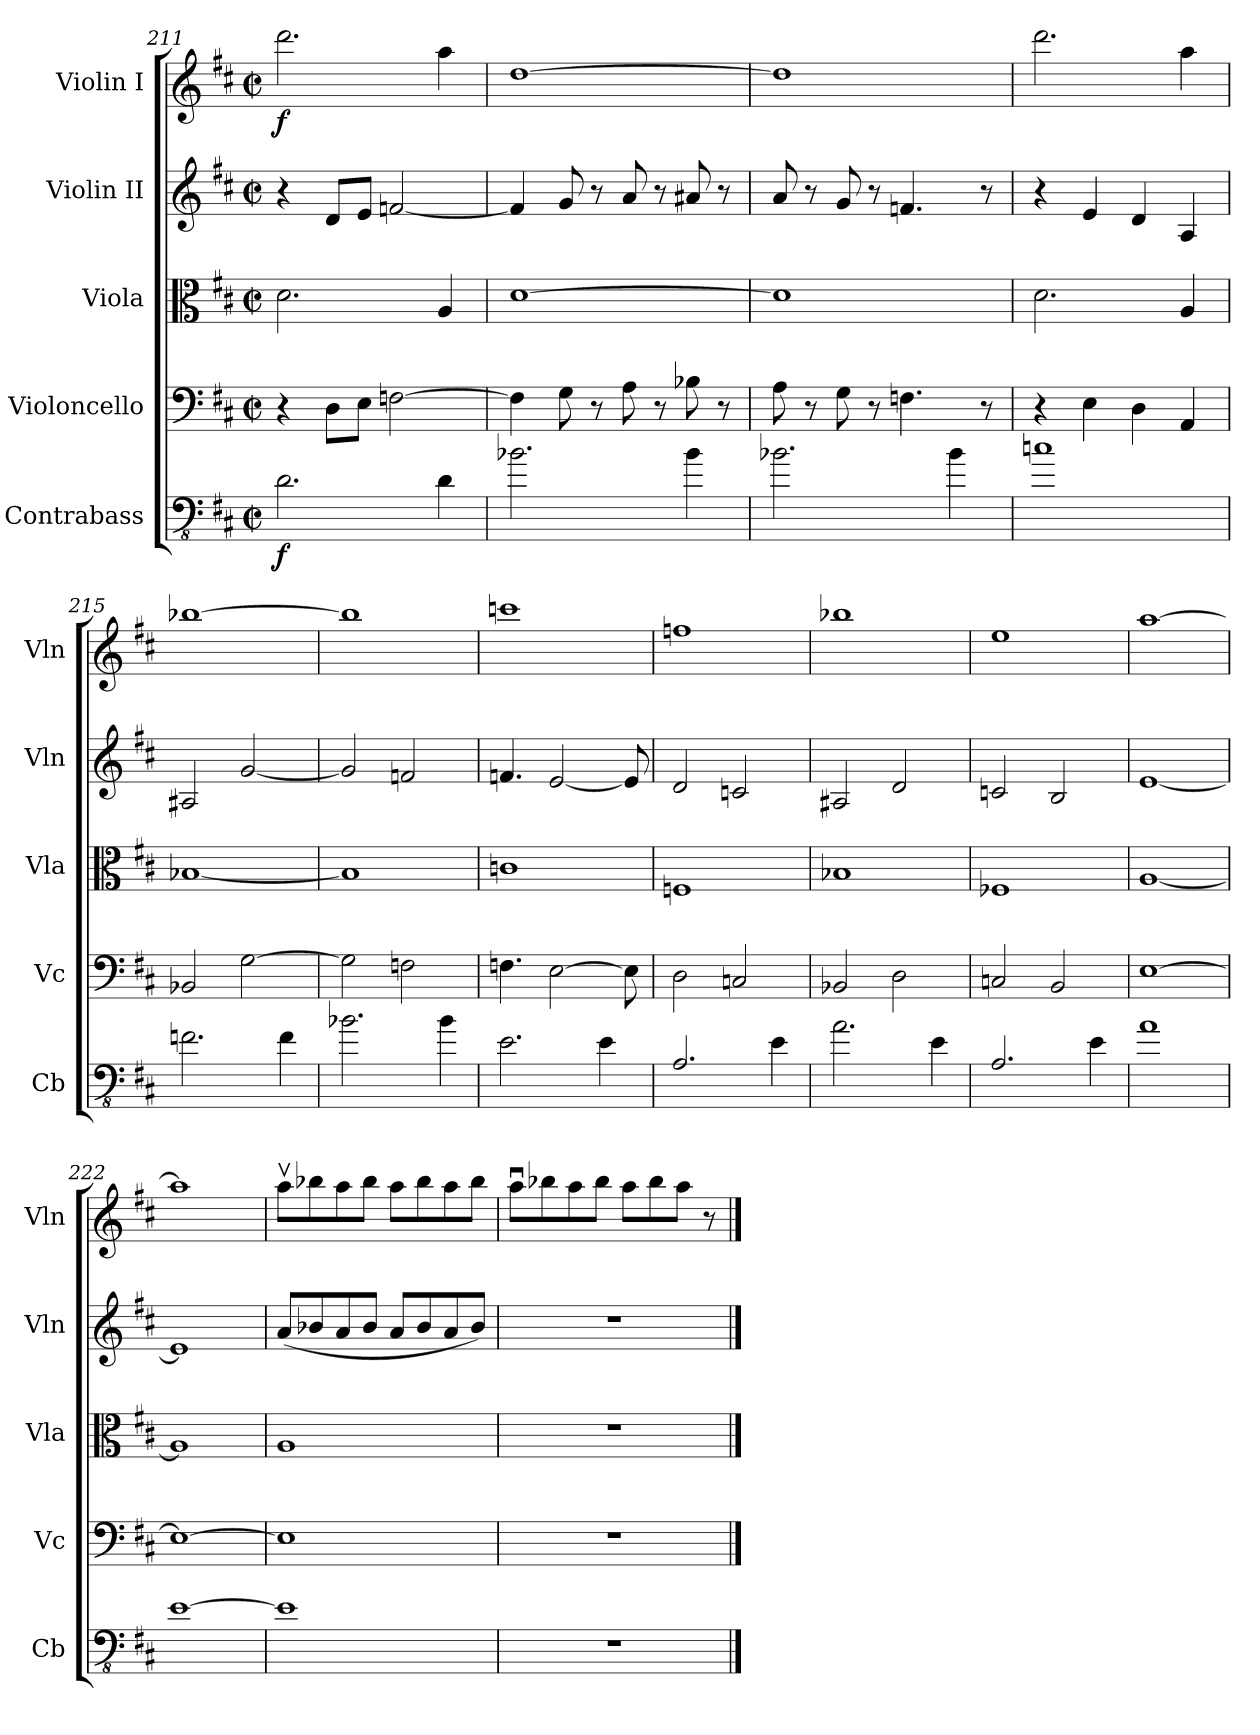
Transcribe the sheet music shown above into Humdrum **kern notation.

**kern	**dynam	**kern	**kern	**kern	**kern	**dynam
*part5	*part5	*part4	*part3	*part2	*part1	*part1
*staff5	*staff5	*staff4	*staff3	*staff2	*staff1	*staff1
*I"Contrabass	*	*I"Violoncello	*I"Viola	*I"Violin II	*I"Violin I	*
*I'Cb	*	*I'Vc	*I'Vla	*I'Vln	*I'Vln	*
*clefFv4	*	*clefF4	*clefC3	*clefG2	*clefG2	*
*ITrd7c12	*	*	*	*	*	*
*k[f#c#]	*	*k[f#c#]	*k[f#c#]	*k[f#c#]	*k[f#c#]	*
*M2/2	*	*M2/2	*M2/2	*M2/2	*M2/2	*
*met(c|)	*	*met(c|)	*met(c|)	*met(c|)	*met(c|)	*
=211	=211	=211	=211	=211	=211	=211
!	!LO:DY:b	!	!	!	!	!LO:DY:b
2.DD\	f	4r	2.d\	4r	2.ddd\	f
.	.	8D\L	.	8d/L	.	.
.	.	8E\J	.	8e/J	.	.
.	.	[2Fn\	.	[2fn/	.	.
4DD\	.	.	4A/	.	4aa\	.
=212	=212	=212	=212	=212	=212	=212
2.BB-X\	.	4F\]	[1d	4f/]	[1dd	.
.	.	8G\	.	8g/	.	.
.	.	8r	.	8r	.	.
.	.	8A\	.	8a/	.	.
.	.	8r	.	8r	.	.
4BB-\	.	8B-X\	.	8a#X/	.	.
.	.	8r	.	8r	.	.
!!LO:LB:g=z
=213	=213	=213	=213	=213	=213	=213
2.BB-X\	.	8A\	1d]	8a/	1dd]	.
.	.	8r	.	8r	.	.
.	.	8G\	.	8g/	.	.
.	.	8r	.	8r	.	.
.	.	4.Fn\	.	4.fn/	.	.
4BB-\	.	.	.	.	.	.
.	.	8r	.	8r	.	.
=214	=214	=214	=214	=214	=214	=214
1Cn	.	4r	2.d\	4r	2.ddd\	.
.	.	4E\	.	4e/	.	.
.	.	4D\	.	4d/	.	.
.	.	4AA/	4A/	4A/	4aa\	.
=215	=215	=215	=215	=215	=215	=215
2.FFn\	.	2BB-X/	[1B-X	2A#X/	[1bb-X	.
.	.	[2G\	.	[2g/	.	.
4FF\	.	.	.	.	.	.
=216	=216	=216	=216	=216	=216	=216
2.BB-X\	.	2G\]	1B-]	2g/]	1bb-]	.
.	.	2Fn\	.	2fn/	.	.
4BB-\	.	.	.	.	.	.
=217	=217	=217	=217	=217	=217	=217
2.EE\	.	4.Fn\	1cn	4.fn/	1cccn	.
.	.	[2E\	.	[2e/	.	.
4EE\	.	.	.	.	.	.
.	.	8E\]	.	8e/]	.	.
=218	=218	=218	=218	=218	=218	=218
2.AAA/	.	2D\	1Fn	2d/	1ffn	.
.	.	2Cn/	.	2cn/	.	.
4EE\	.	.	.	.	.	.
=219	=219	=219	=219	=219	=219	=219
2.AA\	.	2BB-X/	1B-X	2A#X/	1bb-X	.
.	.	2D\	.	2d/	.	.
4EE\	.	.	.	.	.	.
=220	=220	=220	=220	=220	=220	=220
2.AAA/	.	2Cn/	1F-X	2cn/	1ee	.
.	.	2BB/	.	2B/	.	.
4EE\	.	.	.	.	.	.
=221	=221	=221	=221	=221	=221	=221
1AA	.	[1E	[1A	[1e	[1aa	.
=222	=222	=222	=222	=222	=222	=222
[1EE	.	1E_	1A]	1e]	1aa]	.
!!LO:PB:g=z
=223	=223	=223	=223	=223	=223	=223
1EE]	.	1E]	1A	(8a/L	8aav\L	.
.	.	.	.	8b-X/	8bb-X\	.
.	.	.	.	8a/	8aa\	.
.	.	.	.	8b-/J	8bb-\J	.
.	.	.	.	8a/L	8aa\L	.
.	.	.	.	8b-/	8bb-\	.
.	.	.	.	8a/	8aa\	.
.	.	.	.	8b-/J)	8bb-\J	.
=224	=224	=224	=224	=224	=224	=224
1r	.	1r	1r	1r	8aau\L	.
.	.	.	.	.	8bb-X\	.
.	.	.	.	.	8aa\	.
.	.	.	.	.	8bb-\J	.
.	.	.	.	.	8aa\L	.
.	.	.	.	.	8bb-\	.
.	.	.	.	.	8aa\J	.
.	.	.	.	.	8r	.
==	==	==	==	==	==	==
*-	*-	*-	*-	*-	*-	*-
